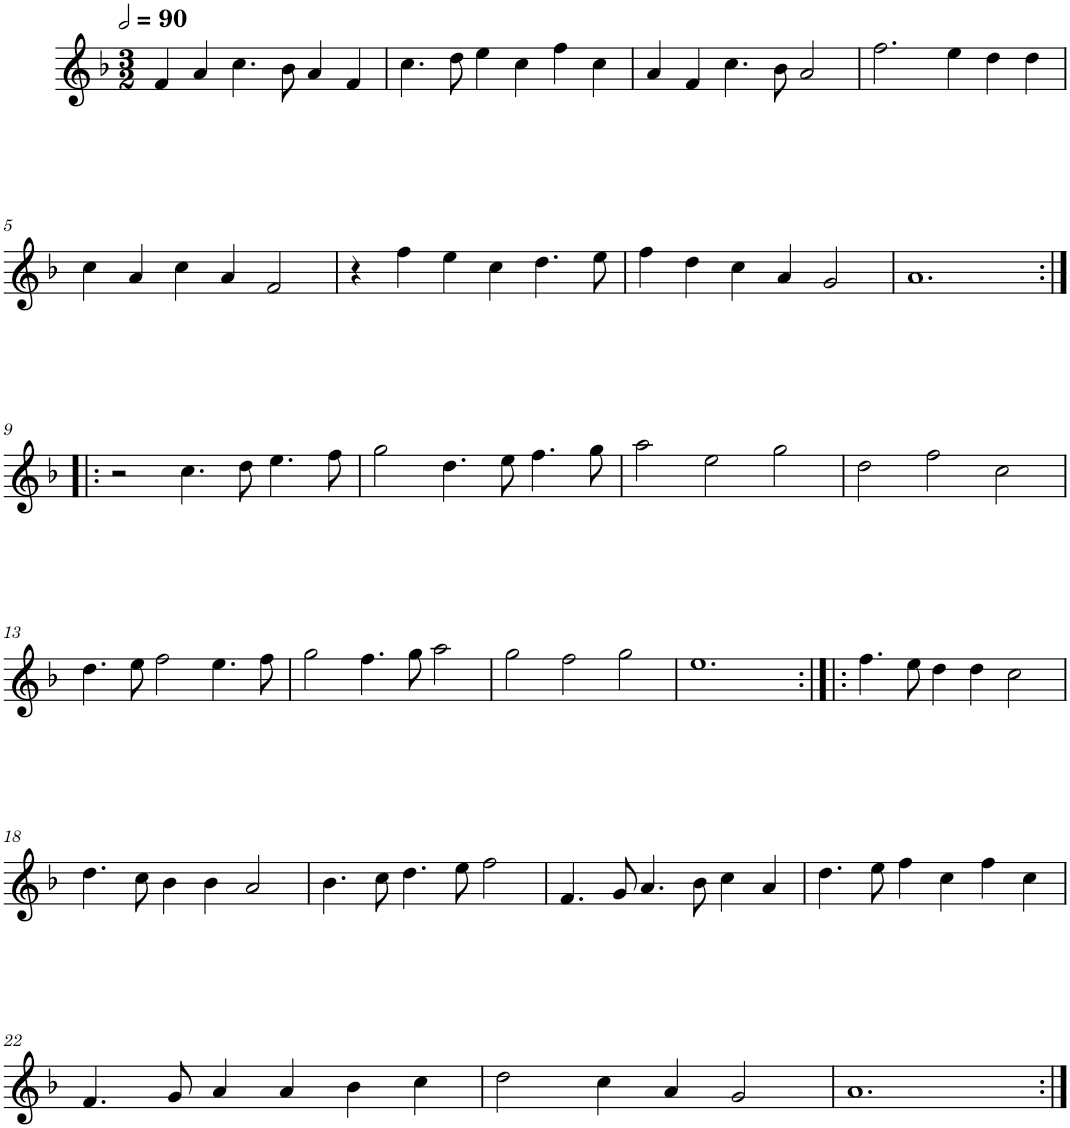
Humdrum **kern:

**kern
*part1
*staff1
*I"Six parties
*clefG2
*k[b-]
*M3/2
*MM180
=1
4f/
4a/
4.cc\
8b-\
4a/
4f/
=2
4.cc\
8dd\
4ee\
4cc\
4ff\
4cc\
=3
4a/
4f/
4.cc\
8b-\
2a/
=4
2.ff\
4ee\
4dd\
4dd\
!!LO:LB:g=z
=5
4cc\
4a/
4cc\
4a/
2f/
=6
4r
4ff\
4ee\
4cc\
4.dd\
8ee\
=7
4ff\
4dd\
4cc\
4a/
2g/
=8
1.a
!!LO:LB:g=z
=9:|!|:
2r
4.cc\
8dd\
4.ee\
8ff\
=10
2gg\
4.dd\
8ee\
4.ff\
8gg\
=11
2aa\
2ee\
2gg\
=12
2dd\
2ff\
2cc\
!!LO:LB:g=z
=13
4.dd\
8ee\
2ff\
4.ee\
8ff\
=14
2gg\
4.ff\
8gg\
2aa\
=15
2gg\
2ff\
2gg\
=16
1.ee
=17:|!|:
4.ff\
8ee\
4dd\
4dd\
2cc\
!!LO:LB:g=z
=18
4.dd\
8cc\
4b-\
4b-\
2a/
=19
4.b-\
8cc\
4.dd\
8ee\
2ff\
=20
4.f/
8g/
4.a/
8b-\
4cc\
4a/
=21
4.dd\
8ee\
4ff\
4cc\
4ff\
4cc\
!!LO:LB:g=z
=22
4.f/
8g/
4a/
4a/
4b-\
4cc\
=23
2dd\
4cc\
4a/
2g/
=24
1.a
=:|!
*-
